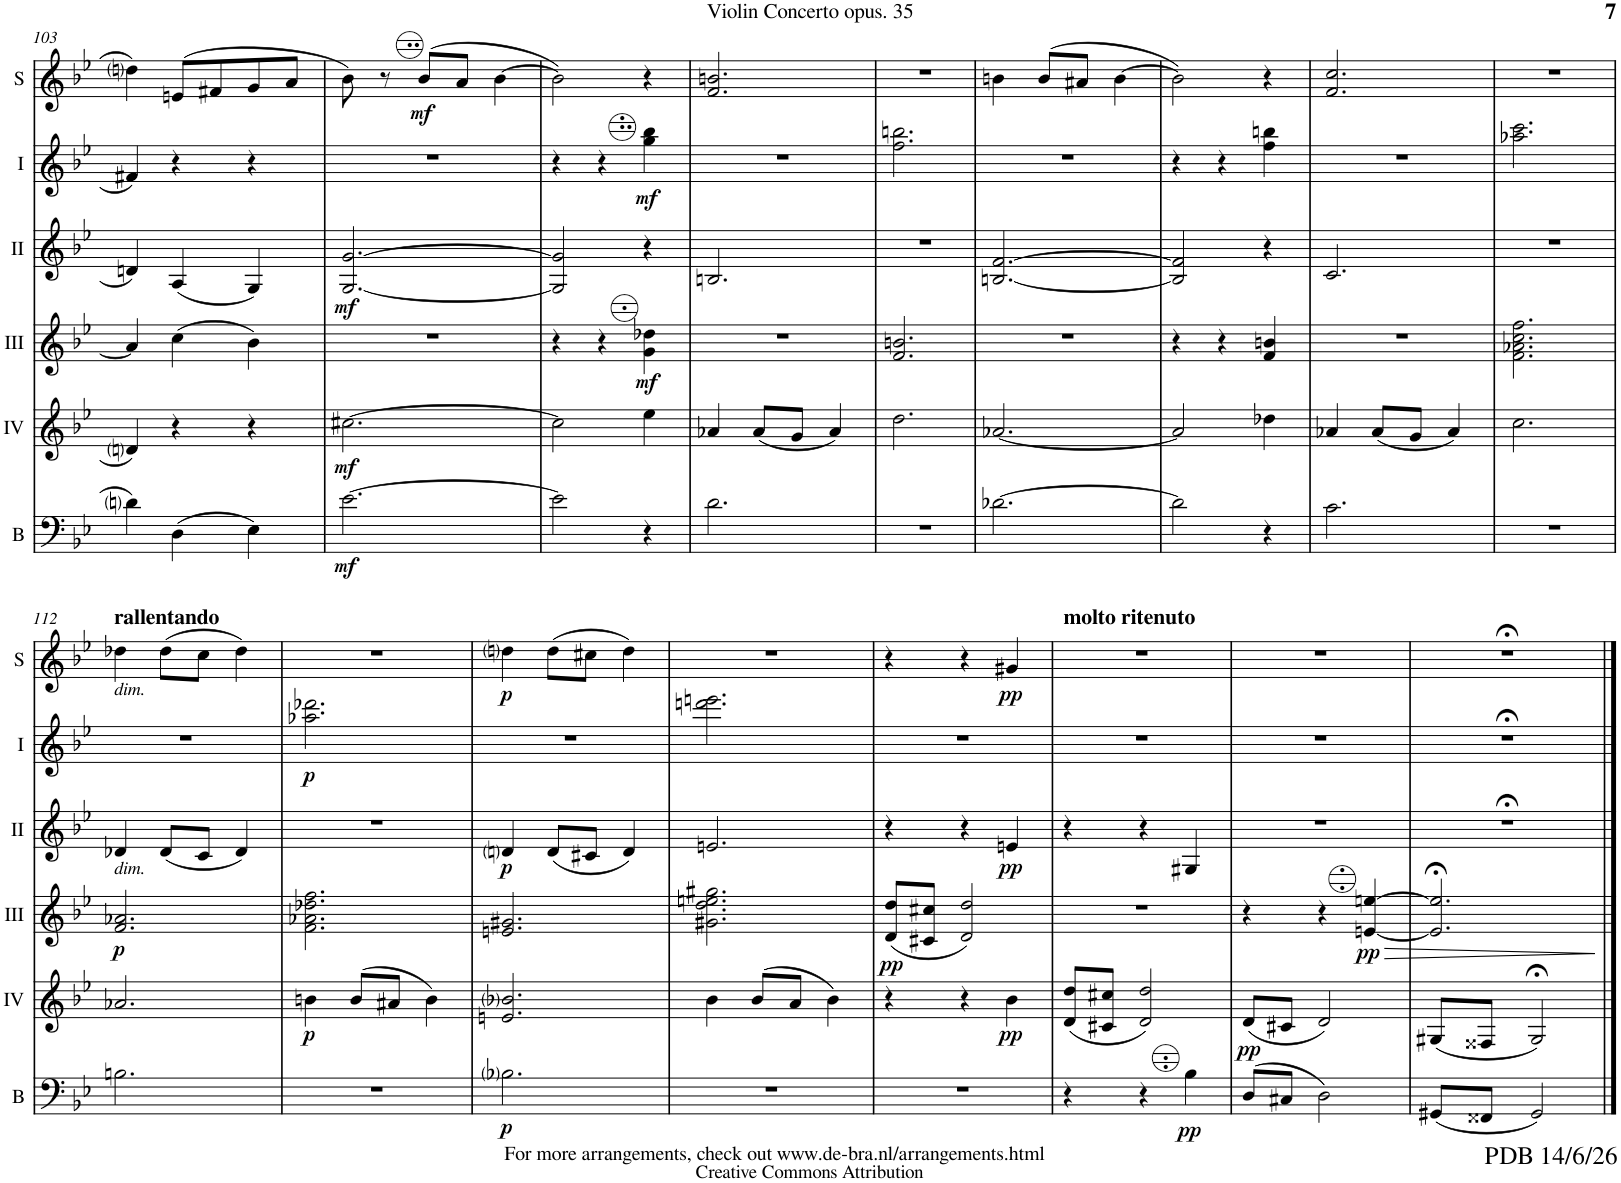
**kern	**dynam	**kern	**dynam	**kern	**dynam	**kern	**dynam	**kern	**dynam	**kern	**dynam
*part6	*part6	*part5	*part5	*part4	*part4	*part3	*part3	*part2	*part2	*part1	*part1
*staff6	*staff6	*staff5	*staff5	*staff4	*staff4	*staff3	*staff3	*staff2	*staff2	*staff1	*staff1
*I"Bass	*	*I"Acc. 4	*	*I"Acc. 3	*	*I"Acc. 2	*	*I"Acc. 1	*	*I"Solo	*
*I'B	*	*	*	*	*	*	*	*	*	*I'S	*
!!LO:PB:g=z
*clefF4	*	*clefG2	*	*clefG2	*	*clefG2	*	*clefG2	*	*clefG2	*
*Trd7c12	*	*Trd7c12	*	*Trd7c12	*	*	*	*	*	*	*
*k[b-e-]	*	*k[b-e-]	*	*k[b-e-]	*	*k[b-e-]	*	*k[b-e-]	*	*k[b-e-]	*
*M3/4	*	*M3/4	*	*M3/4	*	*M3/4	*	*M3/4	*	*M3/4	*
=103	=103	=103	=103	=103	=103	=103	=103	=103	=103	=103	=103
4dni\	.	4dni/	.	4a/]	.	4dn/	.	4f#X/	.	4ddni\	.
(4D\	.	4r	.	(4cc\	.	(4A/	.	4r	.	(8en/L	.
.	.	.	.	.	.	.	.	.	.	8f#X/	.
4E-\)	.	4r	.	4b-\)	.	4G/)	.	4r	.	8g/	.
.	.	.	.	.	.	.	.	.	.	8a/J	.
=104	=104	=104	=104	=104	=104	=104	=104	=104	=104	=104	=104
!	!LO:DY:b	!	!LO:DY:b	!	!	!	!LO:DY:b	!	!	!	!
[2.e-\	mf	[2.cc#X\	mf	2.r	.	[2.G/ [2.g/	mf	2.r	.	8b-\)	.
.	.	.	.	.	.	.	.	.	.	8r	.
!	!	!	!	!	!	!	!	!	!	!	!LO:DY:b
.	.	.	.	.	.	.	.	.	.	(8b-/L	mf
.	.	.	.	.	.	.	.	.	.	8a/J	.
.	.	.	.	.	.	.	.	.	.	[4b-\	.
=105	=105	=105	=105	=105	=105	=105	=105	=105	=105	=105	=105
2e-\]	.	2cc#\]	.	4r	.	2G/] 2g/]	.	4r	.	2b-\])	.
.	.	.	.	4r	.	.	.	4r	.	.	.
!	!	!	!	!	!LO:DY:b	!	!	!	!LO:DY:b	!	!
4r	.	4ee-\	.	4gg\ 4ddd-X\	mf	4r	.	4gg\ 4bb-\	mf	4r	.
=106	=106	=106	=106	=106	=106	=106	=106	=106	=106	=106	=106
2.d\	.	4a-X/	.	2.r	.	2.Bn/	.	2.r	.	2.f/ 2.bn/	.
.	.	(8a-/L	.	.	.	.	.	.	.	.	.
.	.	8g/J	.	.	.	.	.	.	.	.	.
.	.	4a-/)	.	.	.	.	.	.	.	.	.
=107	=107	=107	=107	=107	=107	=107	=107	=107	=107	=107	=107
2.r	.	2.dd\	.	2.ff/ 2.bbn/	.	2.r	.	2.ff\ 2.bbn\	.	2.r	.
=108	=108	=108	=108	=108	=108	=108	=108	=108	=108	=108	=108
[2.d-X\	.	[2.a-X/	.	2.r	.	[2.Bn/ [2.f/	.	2.r	.	4bn\	.
.	.	.	.	.	.	.	.	.	.	(8b/L	.
.	.	.	.	.	.	.	.	.	.	8a#X/J	.
.	.	.	.	.	.	.	.	.	.	[4b\	.
=109	=109	=109	=109	=109	=109	=109	=109	=109	=109	=109	=109
2d-\]	.	2a-/]	.	4r	.	2B/] 2f/]	.	4r	.	2b\])	.
.	.	.	.	4r	.	.	.	4r	.	.	.
4r	.	4dd-X\	.	4ff/ 4bbn/	.	4r	.	4ff\ 4bbn\	.	4r	.
=110	=110	=110	=110	=110	=110	=110	=110	=110	=110	=110	=110
2.c\	.	4a-X/	.	2.r	.	2.c/	.	2.r	.	2.f/ 2.cc/	.
.	.	(8a-/L	.	.	.	.	.	.	.	.	.
.	.	8g/J	.	.	.	.	.	.	.	.	.
.	.	4a-/)	.	.	.	.	.	.	.	.	.
=111	=111	=111	=111	=111	=111	=111	=111	=111	=111	=111	=111
2.r	.	2.cc\	.	2.ff\ 2.aa-X\ 2.ccc\ 2.fff\	.	2.r	.	2.aa-X\ 2.ccc\	.	2.r	.
!!LO:LB:g=z
=112	=112	=112	=112	=112	=112	=112	=112	=112	=112	=112	=112
!	!	!	!	!	!	!	!	!	!	!LO:TX:b:i:t=dim.	!
!	!	!	!	!	!	!	!	!	!	!LO:TX:a:B:t=rallentando	!
!	!	!	!	!	!	!LO:TX:b:i:t=dim.	!	!	!	!	!
!	!	!	!	!	!LO:DY:b	!	!	!	!	!	!
2.Bn\	.	2.a-X/	.	2.ff/ 2.aa-X/	p	4d-X/	.	2.r	.	4dd-X\	.
.	.	.	.	.	.	(8d-/L	.	.	.	(8dd-\L	.
.	.	.	.	.	.	8c/J	.	.	.	8cc\J	.
.	.	.	.	.	.	4d-/)	.	.	.	4dd-\)	.
=113	=113	=113	=113	=113	=113	=113	=113	=113	=113	=113	=113
!	!	!	!LO:DY:b	!	!	!	!	!	!LO:DY:b	!	!
2.r	.	4bn\	p	2.ff\ 2.aa-X\ 2.ddd-X\ 2.fff\	.	2.r	.	2.aa-X\ 2.ddd-X\	p	2.r	.
.	.	(8b/L	.	.	.	.	.	.	.	.	.
.	.	8a#X/J	.	.	.	.	.	.	.	.	.
.	.	4b\)	.	.	.	.	.	.	.	.	.
=114	=114	=114	=114	=114	=114	=114	=114	=114	=114	=114	=114
!	!LO:DY:b	!	!	!	!	!	!LO:DY:b	!	!	!	!LO:DY:b
2.B-i\	p	2.en/ 2.b-i/	.	2.een/ 2.gg#X/	.	4dni/	p	2.r	.	4ddni\	p
.	.	.	.	.	.	(8d/L	.	.	.	(8dd\L	.
.	.	.	.	.	.	8c#X/J	.	.	.	8cc#X\J	.
.	.	.	.	.	.	4d/)	.	.	.	4dd\)	.
=115	=115	=115	=115	=115	=115	=115	=115	=115	=115	=115	=115
2.r	.	4b-\	.	2.gg#X\ 2.ddd\ 2.eeen\ 2.ggg#X\	.	2.en/	.	2.dddn\ 2.eeen\	.	2.r	.
.	.	(8b-/L	.	.	.	.	.	.	.	.	.
.	.	8a/J	.	.	.	.	.	.	.	.	.
.	.	4b-\)	.	.	.	.	.	.	.	.	.
=116	=116	=116	=116	=116	=116	=116	=116	=116	=116	=116	=116
!	!	!	!	!	!LO:DY:b	!	!	!	!	!	!
2.r	.	4r	.	(8dd/ 8ddd/L	pp	4r	.	2.r	.	4r	.
.	.	.	.	8cc#X/ 8ccc#X/J	.	.	.	.	.	.	.
.	.	4r	.	2dd/ 2ddd/)	.	4r	.	.	.	4r	.
!	!	!	!LO:DY:b	!	!	!	!LO:DY:b	!	!	!	!LO:DY:b
.	.	4b-\	pp	.	.	4en/	pp	.	.	4g#X/	pp
=117	=117	=117	=117	=117	=117	=117	=117	=117	=117	=117	=117
!	!	!	!	!	!	!	!	!	!	!LO:TX:a:B:t=molto ritenuto	!
4r	.	(8d/ 8dd/L	.	2.r	.	4r	.	2.r	.	2.r	.
.	.	8c#X/ 8cc#X/J	.	.	.	.	.	.	.	.	.
4r	.	2d/ 2dd/)	.	.	.	4r	.	.	.	.	.
!	!LO:DY:b	!	!	!	!	!	!	!	!	!	!
4B-\	pp	.	.	.	.	4G#X/	.	.	.	.	.
=118	=118	=118	=118	=118	=118	=118	=118	=118	=118	=118	=118
!	!	!	!LO:DY:b	!	!	!	!	!	!	!	!
(8D/L	.	(8d/L	pp	4r	.	2.r	.	2.r	.	2.r	.
8C#X/J	.	8c#X/J	.	.	.	.	.	.	.	.	.
2D\)	.	2d/)	.	4r	.	.	.	.	.	.	.
!	!	!	!	!	!LO:HP:b	!	!	!	!	!	!
!	!	!	!	!	!LO:DY:n=1:b	!	!	!	!	!	!
.	.	.	.	[4en/ [4een/	> pp	.	.	.	.	.	.
=119	=119	=119	=119	=119	=119	=119	=119	=119	=119	=119	=119
!	!	!	!	!	!	!	!	!	!	!LO:TX:b:t=PDB 14/6/26	!
!	!	!	!	!	!	!	!	!	!	!LO:TX:b:t=For more arrangements, check out www.de-bra.nl/arrangements.html	!
(8GG#X/L	.	(8G#X/L	.	2.e/];< 2.ee/];<	.	2.r;<	.	2.r;<	.	2.r;<	.
8FF##X/J	.	8F##X/J	.	.	.	.	.	.	.	.	.
2GG#/)	.	2G#;</)	.	.	.	.	.	.	.	.	.
.	.	.	.	.	]	.	.	.	.	.	.
==	==	==	==	==	==	==	==	==	==	==	==
*-	*-	*-	*-	*-	*-	*-	*-	*-	*-	*-	*-
